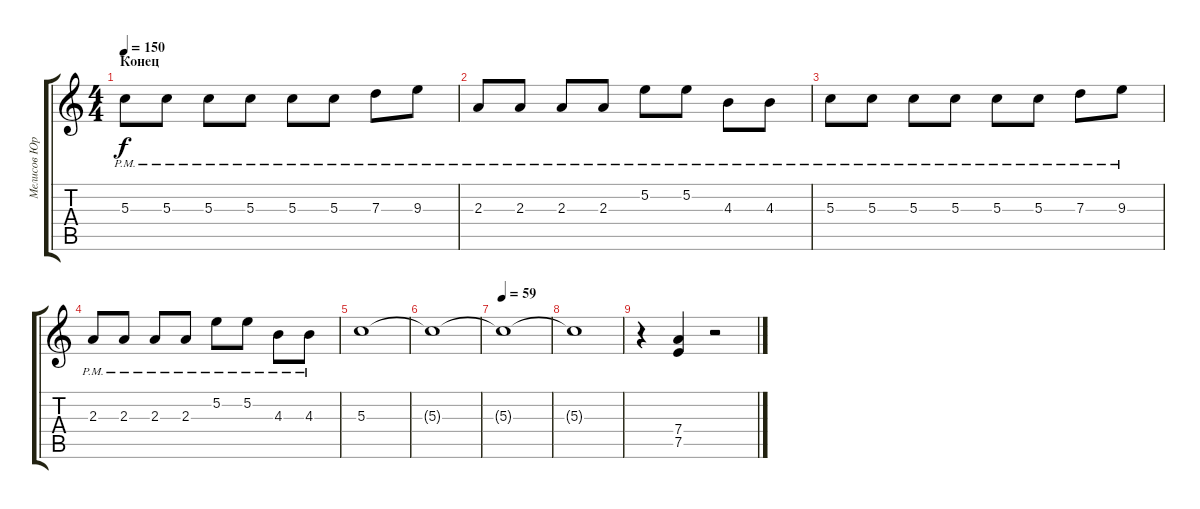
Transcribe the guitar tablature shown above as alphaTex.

\track ("Мелисов Юрий" "Мелисов Юр") {instrument distortionguitar}
\staff {score tabs}
\tuning (E4 B3 G3 D3 A2 E2) {hide}
\ts (4 4)
\section ("" "Конец")
\tempo 150
\clef g2
\ks c
5.3{pm}.8{dy f} 5.3{pm}.8 5.3{pm}.8 5.3{pm}.8 5.3{pm}.8 5.3{pm}.8 7.3{pm}.8 9.3{pm}.8 |
2.3{pm}.8 2.3{pm}.8 2.3{pm}.8 2.3{pm}.8 5.2{pm}.8 5.2{pm}.8 4.3{pm}.8 4.3{pm}.8 |
5.3{pm}.8 5.3{pm}.8 5.3{pm}.8 5.3{pm}.8 5.3{pm}.8 5.3{pm}.8 7.3{pm}.8 9.3{pm}.8 |
2.3{pm}.8 2.3{pm}.8 2.3{pm}.8 2.3{pm}.8 5.2{pm}.8 5.2{pm}.8 4.3{pm}.8 4.3{pm}.8 |
5.3.1 |
5.3{t}.1 |
\tempo 59
5.3{t}.1 |
5.3{t}.1 |
r.4 (7.4 7.5).4 r.2
